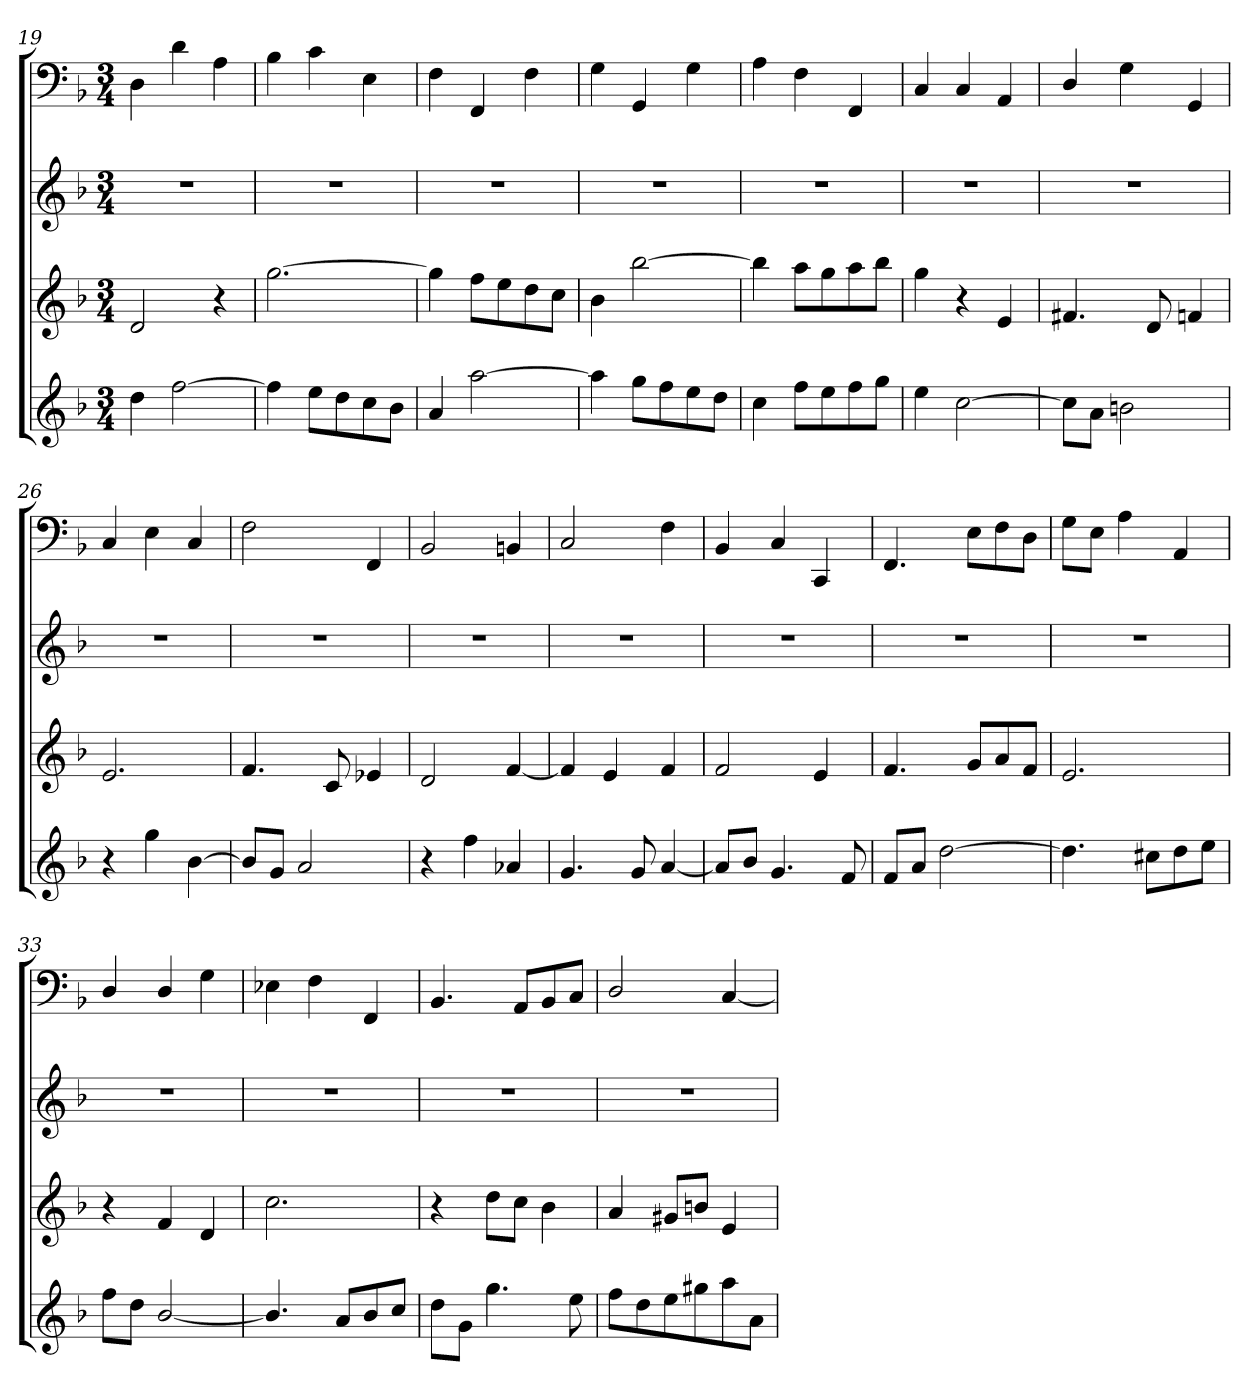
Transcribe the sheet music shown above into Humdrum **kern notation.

**kern	**kern	**kern	**kern
*part4	*part3	*part2	*part1
*staff4	*staff3	*staff2	*staff1
*clefG2	*clefG2	*clefG2	*clefF4
*k[b-]	*k[b-]	*k[b-]	*k[b-]
*d:	*d:	*d:	*d:
*M3/4	*M3/4	*M3/4	*M3/4
=19	=19	=19	=19
4dd\	2d/	2.r	4D\
[2ff\	.	.	4d\
.	4r	.	4A\
=20	=20	=20	=20
4ff\]	[2.gg\	2.r	4B-\
8ee\L	.	.	4c\
8dd\	.	.	.
8cc\	.	.	4E\
8b-\J	.	.	.
=21	=21	=21	=21
4a/	4gg\]	2.r	4F\
[2aa\	8ff\L	.	4FF/
.	8ee\	.	.
.	8dd\	.	4F\
.	8cc\J	.	.
=22	=22	=22	=22
4aa\]	4b-\	2.r	4G\
8gg\L	[2bb-\	.	4GG/
8ff\	.	.	.
8ee\	.	.	4G\
8dd\J	.	.	.
=23	=23	=23	=23
4cc\	4bb-\]	2.r	4A\
8ff\L	8aa\L	.	4F\
8ee\	8gg\	.	.
8ff\	8aa\	.	4FF/
8gg\J	8bb-\J	.	.
=24	=24	=24	=24
4ee\	4gg\	2.r	4C/
[2cc\	4r	.	4C/
.	4e/	.	4AA/
=25	=25	=25	=25
8cc\L]	4.f#X/	2.r	4D/
8a\J	.	.	.
2bn\	.	.	4G\
.	8d/	.	.
.	4fn/	.	4GG/
=26	=26	=26	=26
4r	2.e/	2.r	4C/
4gg\	.	.	4E\
[4b-\	.	.	4C/
=27	=27	=27	=27
8b-/L]	4.f/	2.r	2F\
8g/J	.	.	.
2a/	.	.	.
.	8c/	.	.
.	4e-X/	.	4FF/
=28	=28	=28	=28
4r	2d/	2.r	2BB-/
4ff\	.	.	.
4a-X/	[4f/	.	4BBn/
=29	=29	=29	=29
4.g/	4f/]	2.r	2C/
.	4e/	.	.
8g/	.	.	.
[4a/	4f/	.	4F\
=30	=30	=30	=30
8a/L]	2f/	2.r	4BB-/
8b-/J	.	.	.
4.g/	.	.	4C/
.	4e/	.	4CC/
8f/	.	.	.
=31	=31	=31	=31
8f/L	4.f/	2.r	4.FF/
8a/J	.	.	.
[2dd\	.	.	.
.	8g/L	.	8E\L
.	8a/	.	8F\
.	8f/J	.	8D\J
=32	=32	=32	=32
4.dd\]	2.e/	2.r	8G\L
.	.	.	8E\J
.	.	.	4A\
8cc#X\L	.	.	.
8dd\	.	.	4AA/
8ee\J	.	.	.
=33	=33	=33	=33
8ff\L	4r	2.r	4D/
8dd\J	.	.	.
[2b-/	4f/	.	4D/
.	4d/	.	4G\
=34	=34	=34	=34
4.b-/]	2.cc\	2.r	4E-X\
.	.	.	4F\
8a/L	.	.	.
8b-/	.	.	4FF/
8cc/J	.	.	.
=35	=35	=35	=35
8dd\L	4r	2.r	4.BB-/
8g\J	.	.	.
4.gg\	8dd\L	.	.
.	8cc\J	.	8AA/L
.	4b-\	.	8BB-/
8ee\	.	.	8C/J
=36	=36	=36	=36
8ff\L	4a/	2.r	2D/
8dd\	.	.	.
8ee\	8g#X/L	.	.
8gg#X\	8bn/J	.	.
8aa\	4e/	.	[4C/
8a\J	.	.	.
=	=	=	=
*-	*-	*-	*-
